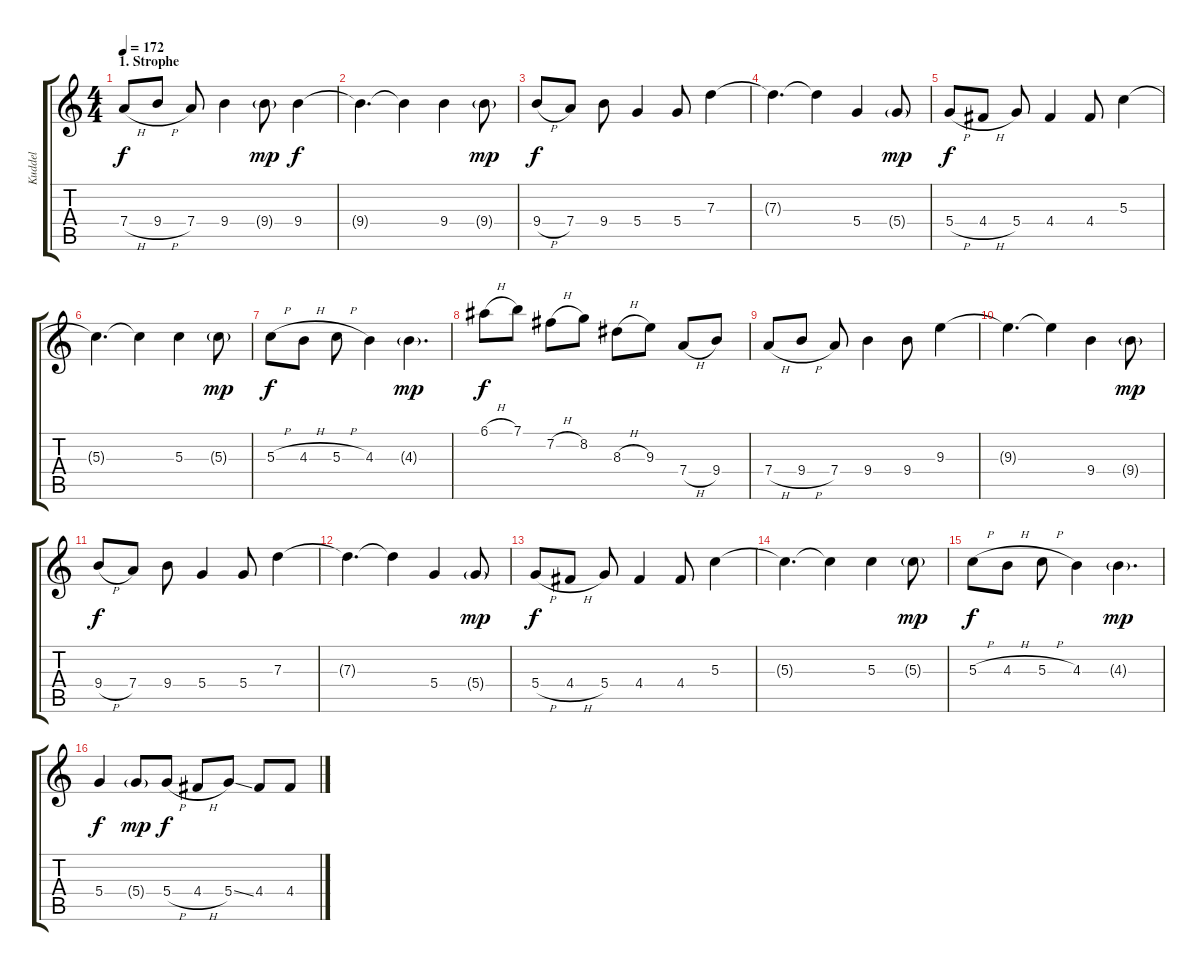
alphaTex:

\track ("Kuddel" "Kuddel") {instrument electricguitarclean}
\staff {score tabs}
\tuning (E4 B3 G3 D3 A2 E2) {hide}
\ts (4 4)
\section ("" "1. Strophe")
\tempo 172
\clef g2
\ks c
7.4{h}.8{dy f} 9.4{h}.8 7.4.8 9.4.4 9.4{g}.8{dy mp} 9.4.4{dy f} |
9.4{t}.4{d} 9.4{t}.4 9.4.4 9.4{g}.8{dy mp} |
9.4{h}.8{dy f} 7.4.8 9.4.8 5.4.4 5.4.8 7.3.4 |
7.3{t}.4{d} 7.3{t}.4 5.4.4 5.4{g}.8{dy mp} |
5.4{h}.8{dy f} 4.4{h}.8 5.4.8 4.4.4 4.4.8 5.3.4 |
5.3{t}.4{d} 5.3{t}.4 5.3.4 5.3{g}.8{dy mp} |
5.3{h}.8{dy f} 4.3{h}.8 5.3{h}.8 4.3.4 4.3{g}.4{d dy mp} |
6.1{h}.8{dy f} 7.1.8 7.2{h}.8 8.2.8 8.3{h}.8 9.3.8 7.4{h}.8 9.4.8 |
7.4{h}.8 9.4{h}.8 7.4.8 9.4.4 9.4.8 9.3.4 |
9.3{t}.4{d} 9.3{t}.4 9.4.4 9.4{g}.8{dy mp} |
9.4{h}.8{dy f} 7.4.8 9.4.8 5.4.4 5.4.8 7.3.4 |
7.3{t}.4{d} 7.3{t}.4 5.4.4 5.4{g}.8{dy mp} |
5.4{h}.8{dy f} 4.4{h}.8 5.4.8 4.4.4 4.4.8 5.3.4 |
5.3{t}.4{d} 5.3{t}.4 5.3.4 5.3{g}.8{dy mp} |
5.3{h}.8{dy f} 4.3{h}.8 5.3{h}.8 4.3.4 4.3{g}.4{d dy mp} |
5.4.4{dy f} 5.4{g}.8{dy mp} 5.4{h}.8{dy f} 4.4{h}.8 5.4{ss}.8 4.4.8 4.4.8
